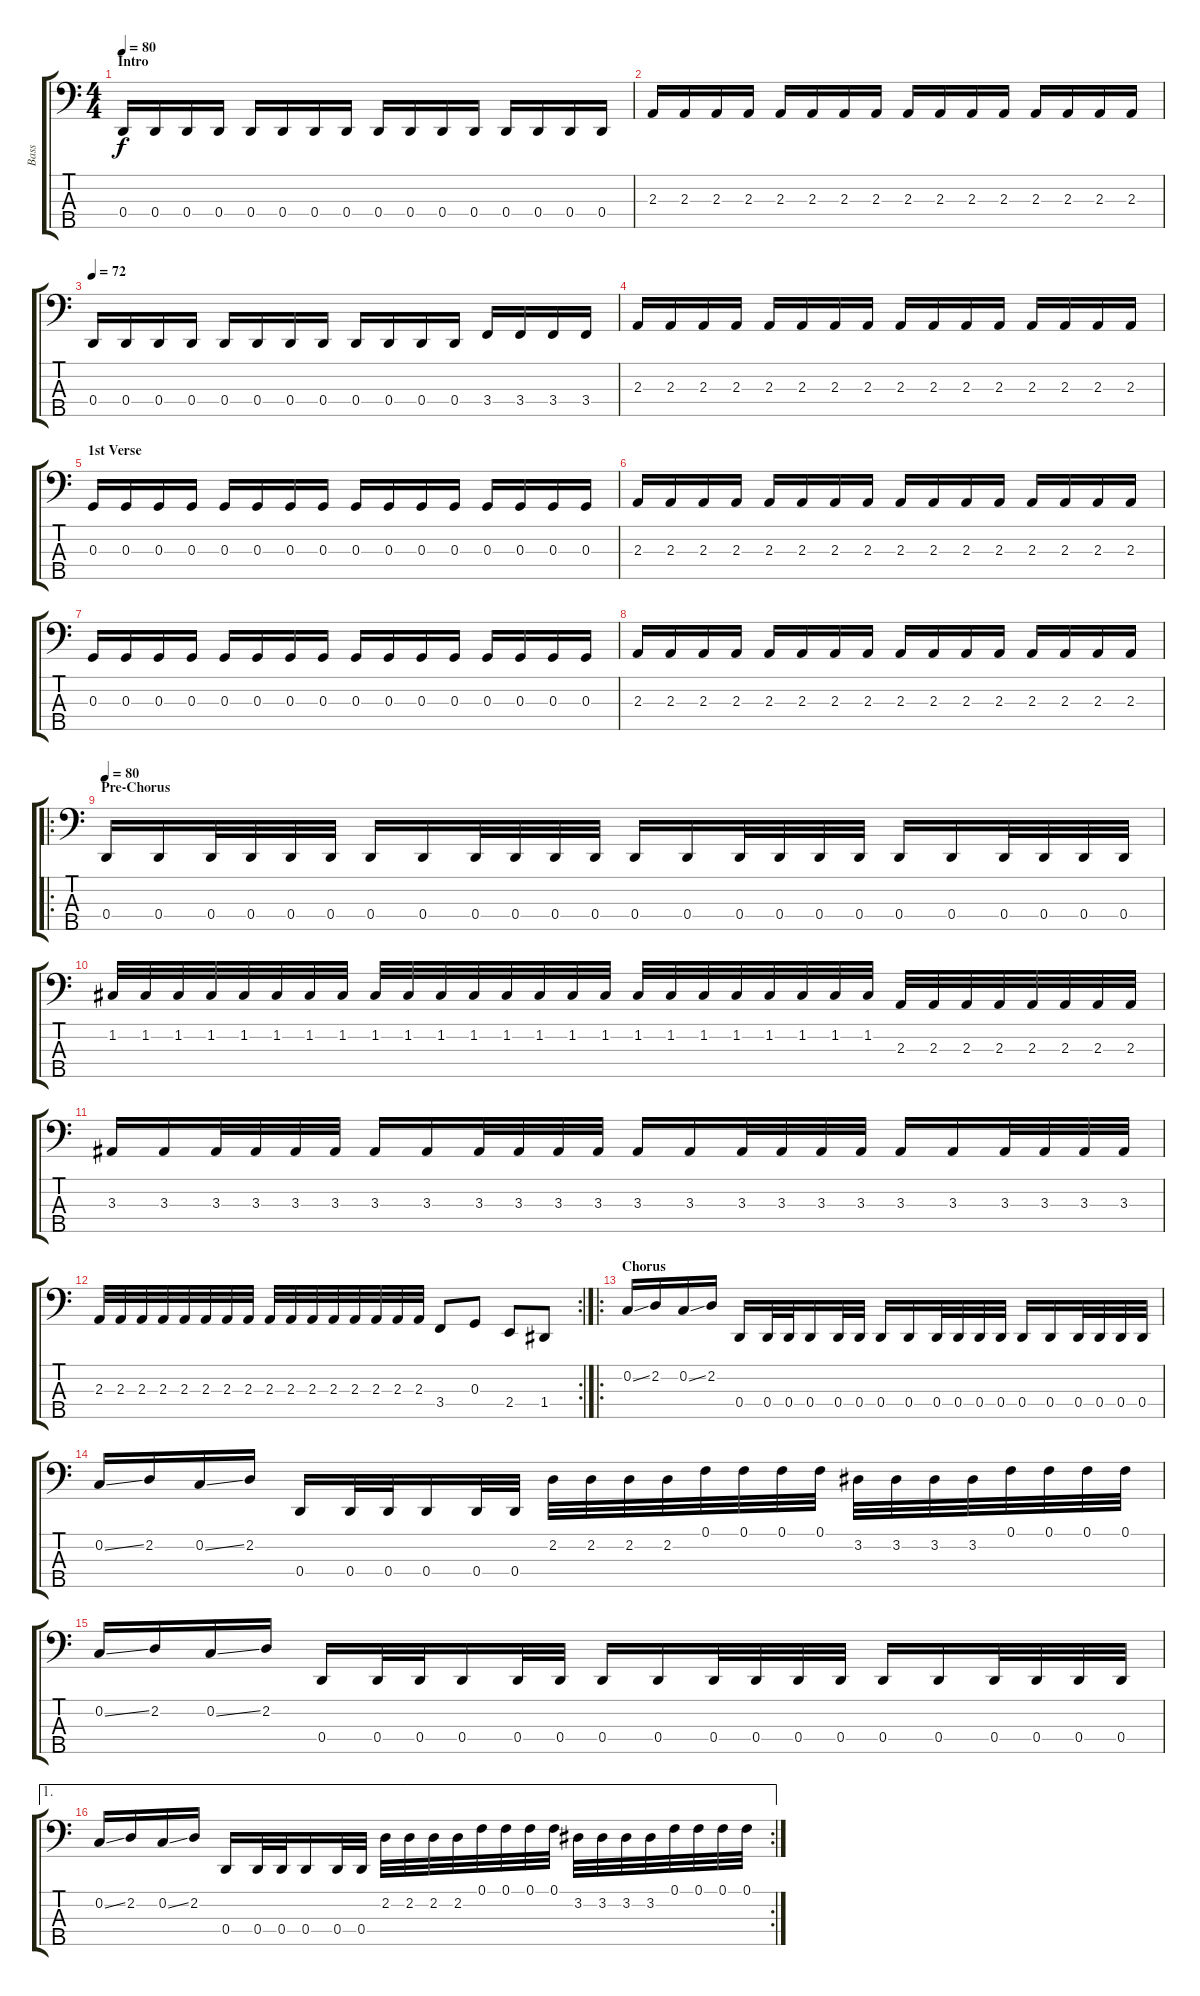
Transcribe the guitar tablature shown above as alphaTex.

\track ("Bass" "Bass") {instrument electricbasspick}
\staff {score tabs}
\tuning (F2 C2 G1 D1 A0) {hide}
\ts (4 4)
\section ("" "Intro")
\tempo 80
\tempo 72
\tempo 80
\clef f4
\ks c
0.4.16{dy f instrument electricbasspick} 0.4.16 0.4.16 0.4.16 0.4.16 0.4.16 0.4.16 0.4.16 0.4.16 0.4.16 0.4.16 0.4.16 0.4.16 0.4.16 0.4.16 0.4.16 |
2.3.16 2.3.16 2.3.16 2.3.16 2.3.16 2.3.16 2.3.16 2.3.16 2.3.16 2.3.16 2.3.16 2.3.16 2.3.16 2.3.16 2.3.16 2.3.16 |
\tempo 72
0.4.16 0.4.16 0.4.16 0.4.16 0.4.16 0.4.16 0.4.16 0.4.16 0.4.16 0.4.16 0.4.16 0.4.16 3.4.16 3.4.16 3.4.16 3.4.16 |
2.3.16 2.3.16 2.3.16 2.3.16 2.3.16 2.3.16 2.3.16 2.3.16 2.3.16 2.3.16 2.3.16 2.3.16 2.3.16 2.3.16 2.3.16 2.3.16 |
\section ("" "1st Verse")
0.3.16 0.3.16 0.3.16 0.3.16 0.3.16 0.3.16 0.3.16 0.3.16 0.3.16 0.3.16 0.3.16 0.3.16 0.3.16 0.3.16 0.3.16 0.3.16 |
2.3.16 2.3.16 2.3.16 2.3.16 2.3.16 2.3.16 2.3.16 2.3.16 2.3.16 2.3.16 2.3.16 2.3.16 2.3.16 2.3.16 2.3.16 2.3.16 |
0.3.16 0.3.16 0.3.16 0.3.16 0.3.16 0.3.16 0.3.16 0.3.16 0.3.16 0.3.16 0.3.16 0.3.16 0.3.16 0.3.16 0.3.16 0.3.16 |
2.3.16 2.3.16 2.3.16 2.3.16 2.3.16 2.3.16 2.3.16 2.3.16 2.3.16 2.3.16 2.3.16 2.3.16 2.3.16 2.3.16 2.3.16 2.3.16 |
\ro
\section ("" "Pre-Chorus")
\tempo 80
0.4.16 0.4.16 0.4.32 0.4.32 0.4.32 0.4.32 0.4.16 0.4.16 0.4.32 0.4.32 0.4.32 0.4.32 0.4.16 0.4.16 0.4.32 0.4.32 0.4.32 0.4.32 0.4.16 0.4.16 0.4.32 0.4.32 0.4.32 0.4.32 |
1.2.32 1.2.32 1.2.32 1.2.32 1.2.32 1.2.32 1.2.32 1.2.32 1.2.32 1.2.32 1.2.32 1.2.32 1.2.32 1.2.32 1.2.32 1.2.32 1.2.32 1.2.32 1.2.32 1.2.32 1.2.32 1.2.32 1.2.32 1.2.32 2.3.32 2.3.32 2.3.32 2.3.32 2.3.32 2.3.32 2.3.32 2.3.32 |
3.3.16 3.3.16 3.3.32 3.3.32 3.3.32 3.3.32 3.3.16 3.3.16 3.3.32 3.3.32 3.3.32 3.3.32 3.3.16 3.3.16 3.3.32 3.3.32 3.3.32 3.3.32 3.3.16 3.3.16 3.3.32 3.3.32 3.3.32 3.3.32 |
\rc 2
2.3.32 2.3.32 2.3.32 2.3.32 2.3.32 2.3.32 2.3.32 2.3.32 2.3.32 2.3.32 2.3.32 2.3.32 2.3.32 2.3.32 2.3.32 2.3.32 3.4.8 0.3.8 2.4.8 1.4.8 |
\ro
\section ("" "Chorus")
0.2{ss}.16 2.2.16 0.2{ss}.16 2.2.16 0.4.16 0.4.32 0.4.32 0.4.16 0.4.32 0.4.32 0.4.16 0.4.16 0.4.32 0.4.32 0.4.32 0.4.32 0.4.16 0.4.16 0.4.32 0.4.32 0.4.32 0.4.32 |
0.2{ss}.16 2.2.16 0.2{ss}.16 2.2.16 0.4.16 0.4.32 0.4.32 0.4.16 0.4.32 0.4.32 2.2.32 2.2.32 2.2.32 2.2.32 0.1.32 0.1.32 0.1.32 0.1.32 3.2.32 3.2.32 3.2.32 3.2.32 0.1.32 0.1.32 0.1.32 0.1.32 |
0.2{ss}.16 2.2.16 0.2{ss}.16 2.2.16 0.4.16 0.4.32 0.4.32 0.4.16 0.4.32 0.4.32 0.4.16 0.4.16 0.4.32 0.4.32 0.4.32 0.4.32 0.4.16 0.4.16 0.4.32 0.4.32 0.4.32 0.4.32 |
\ae 1
\rc 2
0.2{ss}.16 2.2.16 0.2{ss}.16 2.2.16 0.4.16 0.4.32 0.4.32 0.4.16 0.4.32 0.4.32 2.2.32 2.2.32 2.2.32 2.2.32 0.1.32 0.1.32 0.1.32 0.1.32 3.2.32 3.2.32 3.2.32 3.2.32 0.1.32 0.1.32 0.1.32 0.1.32
